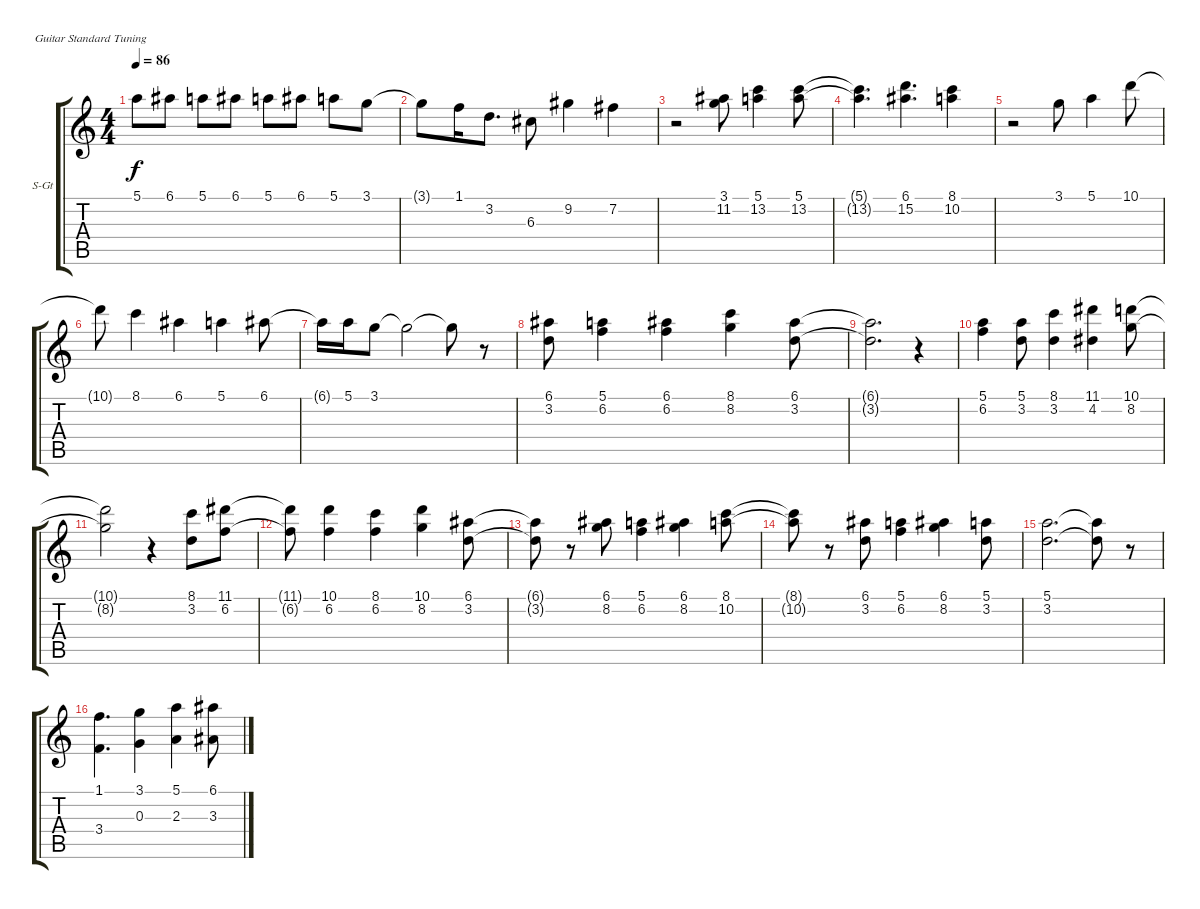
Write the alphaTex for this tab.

\defaultSystemsLayout 4
\bracketExtendMode groupsimilarinstruments
\firstSystemTrackNameOrientation horizontal
\otherSystemsTrackNameOrientation horizontal
\track ("Amy Lee (Vocals)" "S-Gt") {instrument acousticguitarsteel}
\staff {score tabs}
\tuning (E4 B3 G3 D3 A2 E2)
\ts (4 4)
\tempo 86
\clef g2
\scale
0.333333
\ks c
5.1{t}.8{dy f} 6.1.8 5.1.8 6.1.8 5.1.8 6.1.8 5.1.8 3.1.8 |
\scale
0.333333 3.1{t}.8 1.1.16 3.2.8{d} 6.3.8 9.2.4 7.2.4 |
\scale
0.333333 r.2 (3.1 11.2).8 (5.1 13.2).4 (5.1 13.2).8 |
\scale
0.333333 (5.1{t} 13.2{t}).4{d} (6.1 15.2).4{d} (8.1 10.2).4 |
\scale
0.333333 r.2 3.1.8 5.1.4 10.1.8 |
\scale
0.333333 10.1{t}.8 8.1.4 6.1.4 5.1.4 6.1.8 |
\scale
0.333333 6.1{t}.16 5.1.16 3.1.8 3.1{t}.2 3.1{t}.8 r.8 |
\scale
0.333333 (6.1 3.2).8 (5.1 6.2).4 (6.1 6.2).4 (8.1 8.2).4 (6.1 3.2).8 |
\scale
0.333333 (6.1{t} 3.2{t}).2{d} r.4 |
\scale
0.333333 (5.1 6.2).4 (5.1 3.2).8 (8.1 3.2).4 (11.1 4.2).4 (10.1 8.2).8 |
\scale
0.333333 (10.1{t} 8.2{t}).2 r.4 (8.1 3.2).8 (11.1 6.2).8 |
\scale
0.333333 (11.1{t} 6.2{t}).8 (10.1 6.2).4 (8.1 6.2).4 (10.1 8.2).4 (6.1 3.2).8 |
\scale
0.333333 (6.1{t} 3.2{t}).8 r.8 (6.1 8.2).8 (5.1 6.2).4 (6.1 8.2).4 (8.1 10.2).8 |
\scale
0.333333 (8.1{t} 10.2{t}).8 r.8 (6.1 3.2).8 (5.1 6.2).4 (6.1 8.2).4 (5.1 3.2).8 |
\scale
0.333333 (5.1 3.2).2{d} (5.1{t} 3.2{t}).8 r.8 |
\scale
0.333333 (1.1 3.4).4{d} (3.1 0.3).4 (5.1 2.3).4 (6.1 3.3).8
